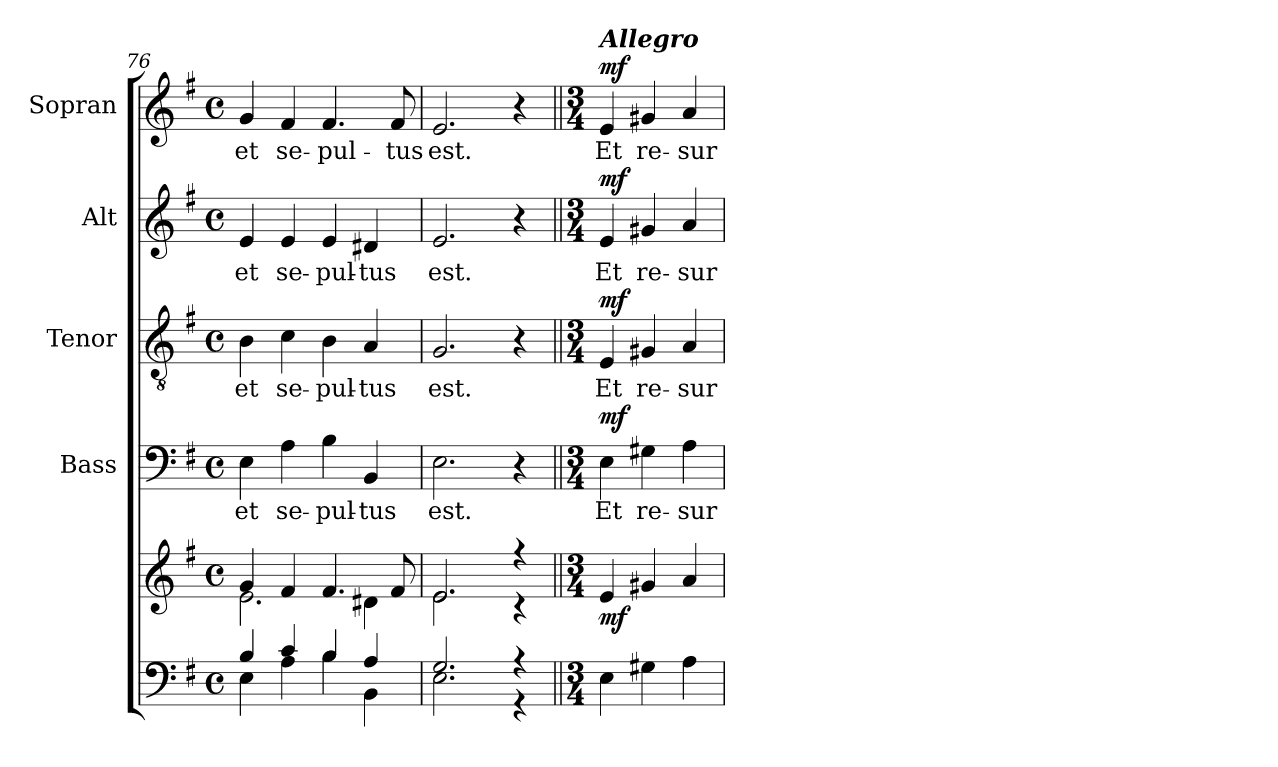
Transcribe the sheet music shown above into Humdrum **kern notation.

**kern	**kern	**dynam	**kern	**text	**dynam	**kern	**text	**dynam	**kern	**text	**dynam	**kern	**text	**dynam
*part5	*part5	*part5	*part4	*part4	*part4	*part3	*part3	*part3	*part2	*part2	*part2	*part1	*part1	*part1
*staff6	*staff5	*staff5/6	*staff4	*staff4	*staff4	*staff3	*staff3	*staff3	*staff2	*staff2	*staff2	*staff1	*staff1	*staff1
*	*	*	*I"Bass	*	*	*I"Tenor	*	*	*I"Alt	*	*	*I"Sopran	*	*
*	*	*	*I'B.	*	*	*I'T.	*	*	*I'A.	*	*	*I'S.	*	*
!!LO:LB:g=z
*clefF4	*clefG2	*	*clefF4	*	*	*clefGv2	*	*	*clefG2	*	*	*clefG2	*	*
*k[f#]	*k[f#]	*	*k[f#]	*	*	*k[f#]	*	*	*k[f#]	*	*	*k[f#]	*	*
*G:	*G:	*	*G:	*	*	*G:	*	*	*G:	*	*	*G:	*	*
*M4/4	*M4/4	*	*M4/4	*	*	*M4/4	*	*	*M4/4	*	*	*M4/4	*	*
*met(c)	*met(c)	*	*met(c)	*	*	*met(c)	*	*	*met(c)	*	*	*met(c)	*	*
=76	=76	=76	=76	=76	=76	=76	=76	=76	=76	=76	=76	=76	=76	=76
*^	*^	*	*	*	*	*	*	*	*	*	*	*	*	*
!	!	!	!	!	!	!LO:LY:b	!	!	!LO:LY:b	!	!	!LO:LY:b	!	!	!LO:LY:b	!
4B/	4E\	4g/	2.e\	.	4E\	et	.	4B\	et	.	4e/	et	.	4g/	et	.
!	!	!	!	!	!	!LO:LY:b	!	!	!LO:LY:b	!	!	!LO:LY:b	!	!	!LO:LY:b	!
4c/	4A\	4f#/	.	.	4A\	se-	.	4c\	se-	.	4e/	se-	.	4f#/	se-	.
!	!	!	!	!	!	!LO:LY:b	!	!	!LO:LY:b	!	!	!LO:LY:b	!	!	!LO:LY:b	!
4B/	4B\	4.f#/	.	.	4B\	-pul-	.	4B\	-pul-	.	4e/	-pul-	.	4.f#/	-pul-	.
!	!	!	!	!	!	!LO:LY:b	!	!	!LO:LY:b	!	!	!LO:LY:b	!	!	!	!
4A/	4BB\	.	4d#X\	.	4BB/	-tus	.	4A/	-tus	.	4d#X/	-tus	.	.	.	.
!	!	!	!	!	!	!	!	!	!	!	!	!	!	!	!LO:LY:b	!
.	.	8f#/	.	.	.	.	.	.	.	.	.	.	.	8f#/	-tus	.
=77	=77	=77	=77	=77	=77	=77	=77	=77	=77	=77	=77	=77	=77	=77	=77	=77
!	!	!	!	!	!	!LO:LY:b	!	!	!LO:LY:b	!	!	!LO:LY:b	!	!	!LO:LY:b	!
2.G/	2.E\	2.e/	2.e\	.	2.E\	est.	.	2.G/	est.	.	2.e/	est.	.	2.e/	est.	.
4r	4r	4r	4r	.	4r	.	.	4r	.	.	4r	.	.	4r	.	.
*v	*v	*	*	*	*	*	*	*	*	*	*	*	*	*	*	*
*	*v	*v	*	*	*	*	*	*	*	*	*	*	*	*	*
=78||	=78||	=78||	=78||	=78||	=78||	=78||	=78||	=78||	=78||	=78||	=78||	=78||	=78||	=78||
*M3/4	*M3/4	*	*M3/4	*	*	*M3/4	*	*	*M3/4	*	*	*M3/4	*	*
*^	*^	*	*	*	*	*	*	*	*	*	*	*	*	*
!	!	!	!	!	!	!	!	!	!	!	!	!	!	!LO:TX:a:Bi:t=Allegro	!	!
!	!	!	!	!LO:DY:b	!	!LO:LY:b	!LO:DY:a	!	!LO:LY:b	!LO:DY:a	!	!LO:LY:b	!LO:DY:a	!	!LO:LY:b	!LO:DY:b
*v	*v	*	*	*	*	*	*	*	*	*	*	*	*	*	*	*
*	*v	*v	*	*	*	*	*	*	*	*	*	*	*	*	*
4E\	4e/	mf	4E\	Et	mf	4E/	Et	mf	4e/	Et	mf	4e/	Et	mf
!	!	!	!	!LO:LY:b	!	!	!LO:LY:b	!	!	!LO:LY:b	!	!	!LO:LY:b	!
4G#X\	4g#X/	.	4G#X\	re-	.	4G#X/	re-	.	4g#X/	re-	.	4g#X/	re-	.
!	!	!	!	!LO:LY:b	!	!	!LO:LY:b	!	!	!LO:LY:b	!	!	!LO:LY:b	!
4A\	4a/	.	4A\	-sur-	.	4A/	-sur-	.	4a/	-sur-	.	4a/	-sur-	.
=	=	=	=	=	=	=	=	=	=	=	=	=	=	=
*-	*-	*-	*-	*-	*-	*-	*-	*-	*-	*-	*-	*-	*-	*-
